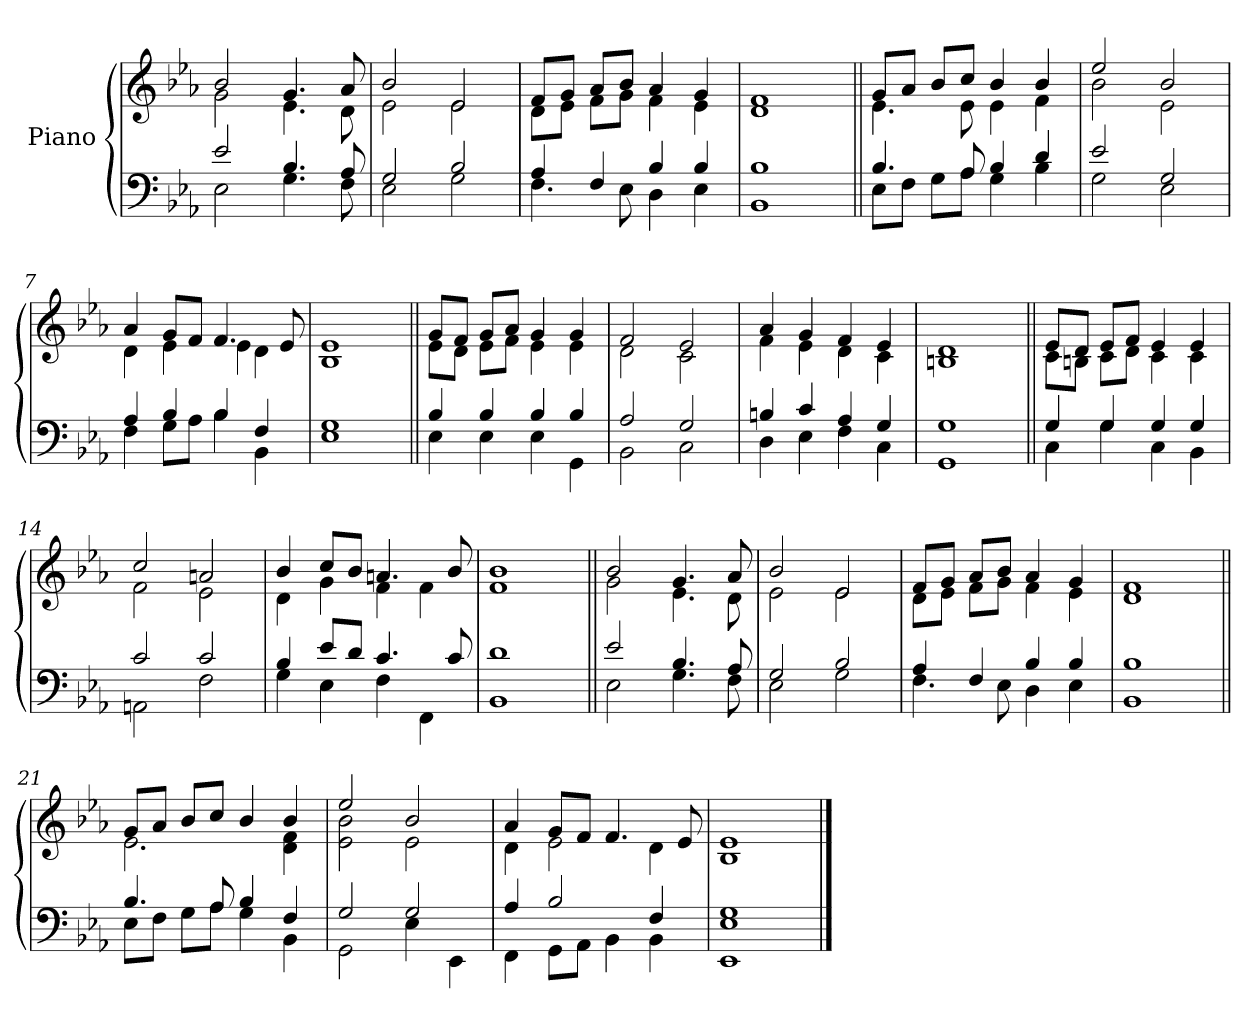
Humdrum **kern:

**kern	**kern
*part1	*part1
*staff2	*staff1
*I"Piano	*
*clefF4	*clefG2
*k[b-e-a-]	*k[b-e-a-]
=1	=1
*^	*^
2e-/	2E-\	2b-/	2g\
4.B-/	4.G\	4.g/	4.e-\
8A-/	8F\	8a-/	8d\
=2	=2	=2	=2
2G/	2E-\	2b-/	2e-\
2B-/	2G\	2e-/	2e-\
=3	=3	=3	=3
4A-/	4.F\	8f/L	8d\L
.	.	8g/J	8e-\J
4F/	.	8a-/L	8f\L
.	8E-\	8b-/J	8g\J
4B-/	4D\	4a-/	4f\
4B-/	4E-\	4g/	4e-\
=4	=4	=4	=4
1B-	1BB-	1f	1d
=5||	=5||	=5||	=5||
4.B-/	8E-\L	8g/L	4.e-\
.	8F\J	8a-/J	.
.	8G\L	8b-/L	.
8A-/	8A-\J	8cc/J	8e-\
4B-/	4G\	4b-/	4e-\
4d/	4B-\	4b-/	4f\
=6	=6	=6	=6
2e-/	2G\	2ee-/	2b-\
2G/	2E-\	2b-/	2e-\
=7	=7	=7	=7
4A-/	4F\	4a-/	4d\
4B-/	8G\L	8g/L	4e-\
.	8A-\J	8f/J	.
4B-/	4B-\	4.f/	4e-\
4F/	4BB-\	.	4d\
.	.	8e-/	.
=8	=8	=8	=8
1G	1E-	1e-	1B-
=9||	=9||	=9||	=9||
4B-/	4E-\	8g/L	8e-\L
.	.	8f/J	8d\J
4B-/	4E-\	8g/L	8e-\L
.	.	8a-/J	8f\J
4B-/	4E-\	4g/	4e-\
4B-/	4GG\	4g/	4e-\
!!LO:LB:g=z	!!
=10	=10	=10	=10
2A-/	2BB-\	2f/	2d\
2G/	2C\	2e-/	2c\
=11	=11	=11	=11
4Bn/	4D\	4a-/	4f\
4c/	4E-\	4g/	4e-\
4A-/	4F\	4f/	4d\
4G/	4C\	4e-/	4c\
=12	=12	=12	=12
1G	1GG	1d	1Bn
=13||	=13||	=13||	=13||
4G/	4C\	8e-/L	8c\L
.	.	8d/J	8Bn\J
4G/	4G\	8e-/L	8c\L
.	.	8f/J	8d\J
4G/	4C\	4e-/	4c\
4G/	4BB-\	4e-/	4c\
=14	=14	=14	=14
2c/	2AAn\	2cc/	2f\
2c/	2F\	2an/	2e-\
=15	=15	=15	=15
4B-/	4G\	4b-/	4d\
8e-/L	4E-\	8cc/L	4g\
8d/J	.	8b-/J	.
4.c/	4F\	4.an/	4f\
.	4FF\	.	4f\
8c/	.	8b-/	.
=16	=16	=16	=16
1d	1BB-	1b-	1f
=17||	=17||	=17||	=17||
2e-/	2E-\	2b-/	2g\
4.B-/	4.G\	4.g/	4.e-\
8A-/	8F\	8a-/	8d\
=18	=18	=18	=18
2G/	2E-\	2b-/	2e-\
2B-/	2G\	2e-/	2e-\
!!LO:LB:g=z	!!
=19	=19	=19	=19
4A-/	4.F\	8f/L	8d\L
.	.	8g/J	8e-\J
4F/	.	8a-/L	8f\L
.	8E-\	8b-/J	8g\J
4B-/	4D\	4a-/	4f\
4B-/	4E-\	4g/	4e-\
=20	=20	=20	=20
1B-	1BB-	1f	1d
=21||	=21||	=21||	=21||
4.B-/	8E-\L	8g/L	2.e-\
.	8F\J	8a-/J	.
.	8G\L	8b-/L	.
8A-/	8A-\J	8cc/J	.
4B-/	4G\	4b-/	.
4F/	4BB-\	4b-/	4d\ 4f\
=22	=22	=22	=22
2G/	2GG\	2ee-/	2e-\ 2b-\
2G/	4E-\	2b-/	2e-\
.	4EE-\	.	.
=23	=23	=23	=23
4A-/	4FF\	4a-/	4d\
2B-/	8GG\L	8g/L	2e-\
.	8AA-\J	8f/J	.
.	4BB-\	4.f/	.
4F/	4BB-\	.	4d\
.	.	8e-/	.
=24	=24	=24	=24
1G	1EE- 1E-	1e-	1B-
*v	*v	*	*
*	*v	*v
==	==
*-	*-
